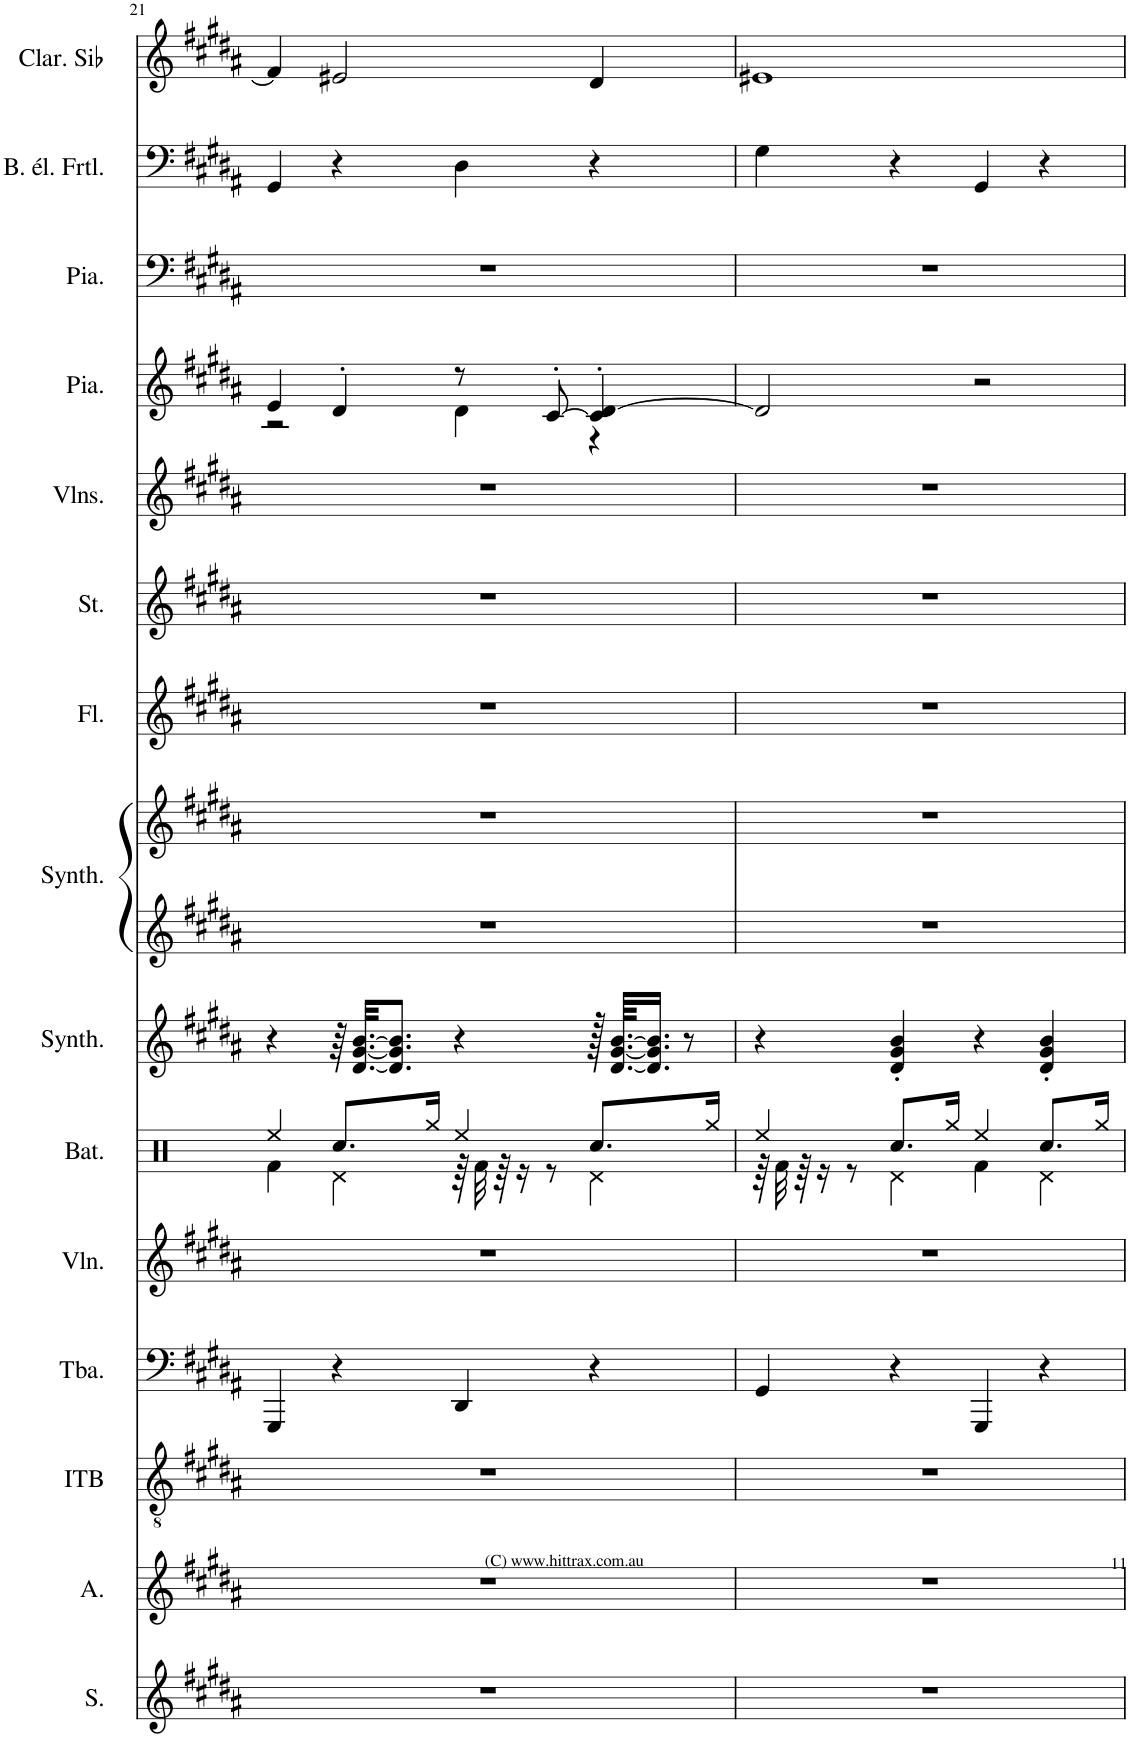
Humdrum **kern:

**kern	**kern	**kern	**kern	**kern	**kern	**kern	**kern	**kern	**kern	**kern	**kern	**kern	**kern	**kern	**kern
*part15	*part14	*part13	*part12	*part11	*part10	*part9	*part8	*part8	*part7	*part6	*part5	*part4	*part3	*part2	*part1
*staff16	*staff15	*staff14	*staff13	*staff12	*staff11	*staff10	*staff9	*staff8	*staff7	*staff6	*staff5	*staff4	*staff3	*staff2	*staff1
*I"Soprano	*I"Alto	*I"Banjo Irlandais Ténor	*I"Tuba	*I"Violon	*I"Batterie	*I"Synthétiseur de dents de scie	*I"Synthétiseur d'instruments à cordes	*	*I"Flûte	*I"Cordes	*I"Violons	*I"Piano	*I"Piano	*I"Basse électrique fretless, Dance Me To The End Of Love	*I"Clarinette en Sib
*I'S.	*I'A.	*	*I'Tba.	*I'Vln.	*I'Bat.	*I'Synth.	*I'Synth.	*	*I'Fl.	*	*I'Vlns.	*I'Pia.	*I'Pia.	*I'B. él. Frtl.	*I'Clar. Sib
!!LO:PB:g=z
*clefG2	*clefG2	*clefGv2	*clefF4	*clefG2	*clefX	*clefG2	*clefG2	*clefG2	*clefG2	*clefG2	*clefG2	*clefG2	*clefF4	*clefF4	*clefG2
*	*	*Trd7c12	*	*	*	*	*	*	*	*	*	*	*	*Trd7c12	*Trd1c2
*k[f#c#g#d#a#]	*k[f#c#g#d#a#]	*k[f#c#g#d#a#]	*k[f#c#g#d#a#]	*k[f#c#g#d#a#]	*k[]	*k[f#c#g#d#a#]	*k[f#c#g#d#a#]	*k[f#c#g#d#a#]	*k[f#c#g#d#a#]	*k[f#c#g#d#a#]	*k[f#c#g#d#a#]	*k[f#c#g#d#a#]	*k[f#c#g#d#a#]	*k[f#c#g#d#a#]	*k[f#c#g#d#a#]
*M4/4	*M4/4	*M4/4	*M4/4	*M4/4	*M4/4	*M4/4	*M4/4	*M4/4	*M4/4	*M4/4	*M4/4	*M4/4	*M4/4	*M4/4	*M4/4
=21	=21	=21	=21	=21	=21	=21	=21	=21	=21	=21	=21	=21	=21	=21	=21
*	*	*	*	*	*^	*	*	*	*	*	*	*^	*	*	*
1r	1r	1r	4GGG#/	1r	4Ree/	4Rf\	4r	1r	1r	1r	1r	1r	4e/	2r	1r	4GG#/	4f#/]
.	.	.	4r	.	8.Rcc/L	4Rd\	64r	.	.	.	.	.	4d#'/	.	.	4r	2e#X/
.	.	.	.	.	.	.	[32.d#/ [32.g#/ [32.b/KKL	.	.	.	.	.	.	.	.	.	.
.	.	.	.	.	.	.	8.d#/] 8.g#/] 8.b/]J	.	.	.	.	.	.	.	.	.	.
.	.	.	.	.	16Rgg/Jk	.	.	.	.	.	.	.	.	.	.	.	.
.	.	.	4DD#/	.	4Ree/	64r	4r	.	.	.	.	.	8r	4d#\	.	4D#\	.
.	.	.	.	.	.	32Rf\	.	.	.	.	.	.	.	.	.	.	.
.	.	.	.	.	.	64r	.	.	.	.	.	.	.	.	.	.	.
.	.	.	.	.	.	16r	.	.	.	.	.	.	.	.	.	.	.
.	.	.	.	.	.	8r	.	.	.	.	.	.	[8c#'/	.	.	.	.
.	.	.	4r	.	8.Rcc/L	4Rd\	128r	.	.	.	.	.	4c#/]' [4d#/'	4r	.	4r	4d#/
.	.	.	.	.	.	.	[64.d#/ [64.g#/ [64.b/KKLL	.	.	.	.	.	.	.	.	.	.
.	.	.	.	.	.	.	16.d#/] 16.g#/] 16.b/]JJ	.	.	.	.	.	.	.	.	.	.
.	.	.	.	.	.	.	8r	.	.	.	.	.	.	.	.	.	.
.	.	.	.	.	16Rgg/Jk	.	.	.	.	.	.	.	.	.	.	.	.
*	*	*	*	*	*	*	*	*	*	*	*	*	*v	*v	*	*	*
=22	=22	=22	=22	=22	=22	=22	=22	=22	=22	=22	=22	=22	=22	=22	=22	=22
1r	1r	1r	4GG#/	1r	4Ree/	64r	4r	1r	1r	1r	1r	1r	2d#/]	1r	4G#\	1e#X
.	.	.	.	.	.	32Rf\	.	.	.	.	.	.	.	.	.	.
.	.	.	.	.	.	64r	.	.	.	.	.	.	.	.	.	.
.	.	.	.	.	.	16r	.	.	.	.	.	.	.	.	.	.
.	.	.	.	.	.	8r	.	.	.	.	.	.	.	.	.	.
.	.	.	4r	.	8.Rcc/L	4Rd\	4d#/' 4g#/' 4b/'	.	.	.	.	.	.	.	4r	.
.	.	.	.	.	16Rgg/Jk	.	.	.	.	.	.	.	.	.	.	.
.	.	.	4GGG#/	.	4Ree/	4Rf\	4r	.	.	.	.	.	2r	.	4GG#/	.
.	.	.	4r	.	8.Rcc/L	4Rd\	4d#/' 4g#/' 4b/'	.	.	.	.	.	.	.	4r	.
.	.	.	.	.	16Rgg/Jk	.	.	.	.	.	.	.	.	.	.	.
*	*	*	*	*	*v	*v	*	*	*	*	*	*	*	*	*	*
=	=	=	=	=	=	=	=	=	=	=	=	=	=	=	=
*-	*-	*-	*-	*-	*-	*-	*-	*-	*-	*-	*-	*-	*-	*-	*-
